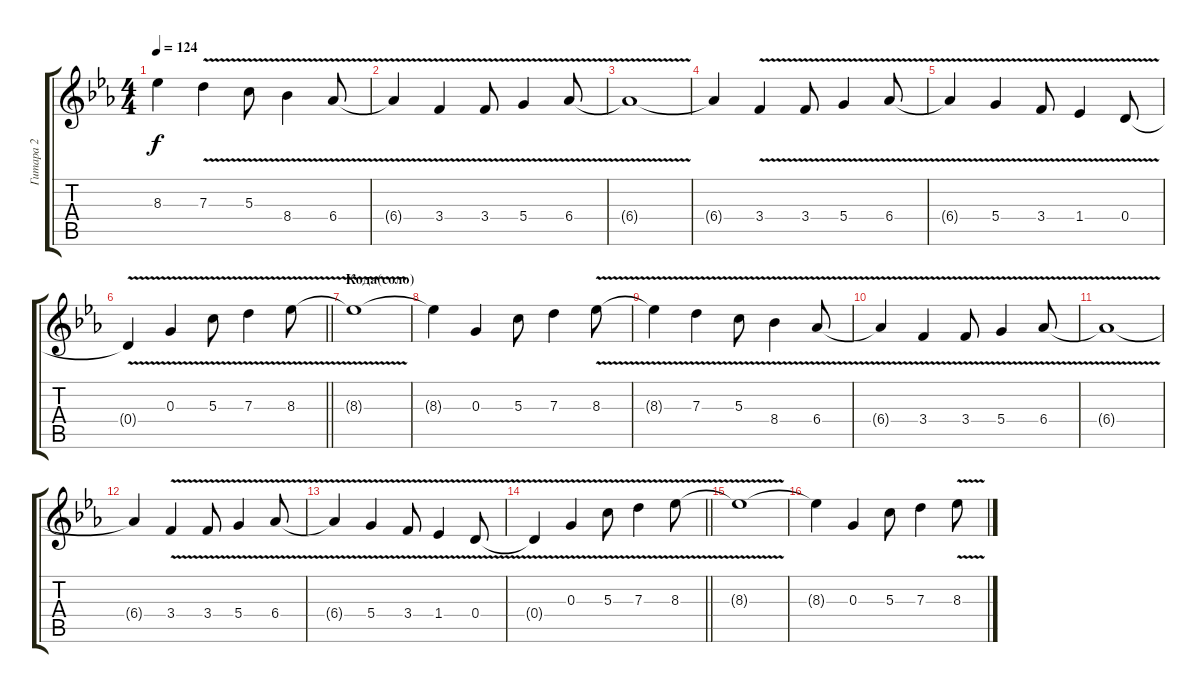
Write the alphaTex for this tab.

\track ("Гитара 2" "Гитара 2") {instrument overdrivenguitar}
\staff {score tabs}
\tuning (E4 B3 G3 D3 A2 E2) {hide}
\ts (4 4)
\tempo 124
\clef g2
\ks cminor
8.3{t}.4{dy f} 7.3{v}.4 5.3{v}.8 8.4{v}.4 6.4{v}.8 |
6.4{t}.4 3.4{v}.4 3.4{v}.8 5.4{v}.4 6.4{v}.8 |
6.4{t}.1 |
6.4{t}.4 3.4{v}.4 3.4{v}.8 5.4{v}.4 6.4{v}.8 |
6.4{t}.4 5.4{v}.4 3.4{v}.8 1.4{v}.4 0.4{v}.8 |
\barLineRight lightlight
0.4{t}.4 0.3{v}.4 5.3{v}.8 7.3{v}.4 8.3{v}.8 |
\section ("" "Кода(соло)")
8.3{t}.1 |
8.3{t}.4 0.3.4 5.3.8 7.3.4 8.3{v}.8 |
8.3{t}.4 7.3{v}.4 5.3{v}.8 8.4{v}.4 6.4{v}.8 |
6.4{t}.4 3.4{v}.4 3.4{v}.8 5.4{v}.4 6.4{v}.8 |
6.4{t}.1 |
6.4{t}.4 3.4{v}.4 3.4{v}.8 5.4{v}.4 6.4{v}.8 |
6.4{t}.4 5.4{v}.4 3.4{v}.8 1.4{v}.4 0.4{v}.8 |
\barLineRight lightlight
0.4{t}.4 0.3{v}.4 5.3{v}.8 7.3{v}.4 8.3{v}.8 |
8.3{t}.1 |
8.3{t}.4 0.3.4 5.3.8 7.3.4 8.3{v}.8
